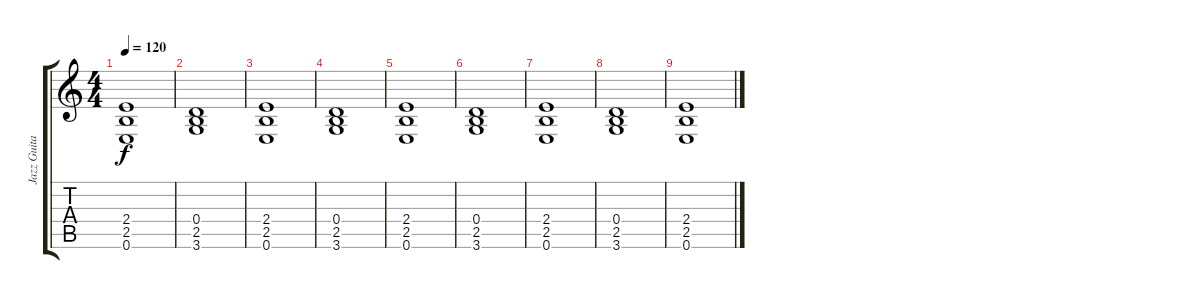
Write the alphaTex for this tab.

\track ("Jazz Guitar" "Jazz Guita") {instrument electricguitarjazz}
\staff {score tabs}
\tuning (E4 B3 G3 D3 A2 E2) {hide}
\ts (4 4)
\tempo 120
\clef g2
\ks c
(2.4 2.5 0.6).1{dy f} |
(0.4 2.5 3.6).1 |
(2.4 2.5 0.6).1 |
(0.4 2.5 3.6).1 |
(2.4 2.5 0.6).1 |
(0.4 2.5 3.6).1 |
(2.4 2.5 0.6).1 |
(0.4 2.5 3.6).1 |
(2.4 2.5 0.6).1
